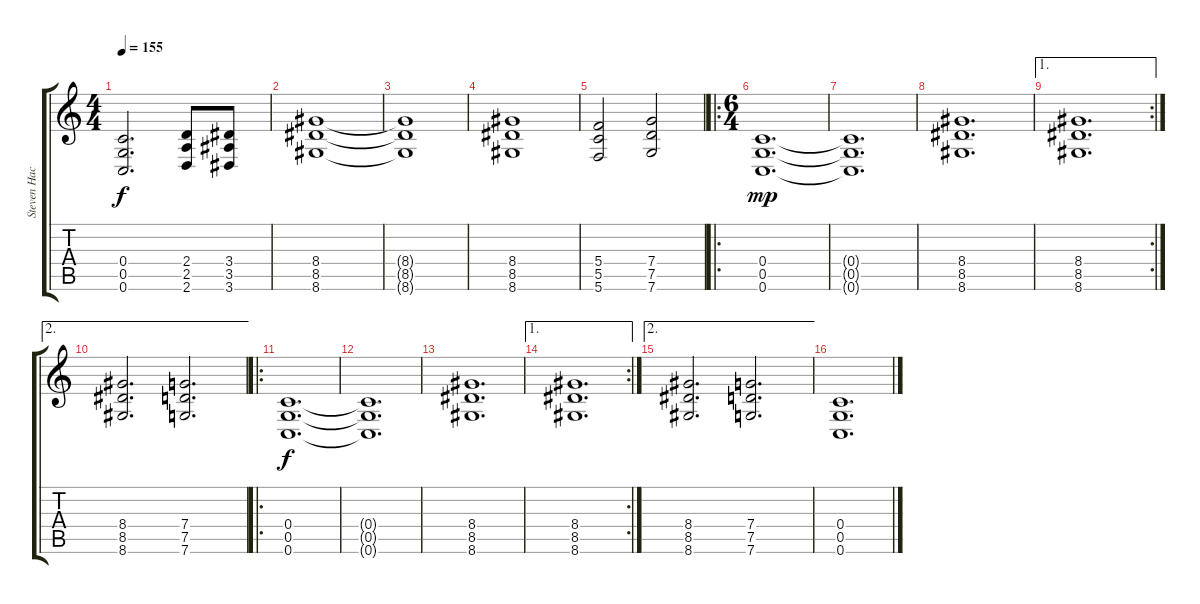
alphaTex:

\track ("Steven Hackney 2" "Steven Hac") {instrument distortionguitar}
\staff {score tabs}
\tuning (D4 A3 F3 C3 G2 C2) {hide}
\ts (4 4)
\tempo 155
\clef g2
\ks c
(0.4 0.5 0.6).2{d dy f} (2.4 2.5 2.6).8 (3.4 3.5 3.6).8 |
(8.4 8.5 8.6).1 |
(8.4{t} 8.5{t} 8.6{t}).1 |
(8.4 8.5 8.6).1 |
(5.4 5.5 5.6).2 (7.4 7.5 7.6).2 |
\ro
\ts (6 4)
(0.4 0.5 0.6).1{d dy mp} |
(0.4{t} 0.5{t} 0.6{t}).1{d} |
(8.4 8.5 8.6).1{d} |
\ae 1
\rc 2
(8.4 8.5 8.6).1{d} |
\ae 2
(8.4 8.5 8.6).2{d} (7.4 7.5 7.6).2{d} |
\ro
(0.4 0.5 0.6).1{d dy f} |
(0.4{t} 0.5{t} 0.6{t}).1{d} |
(8.4 8.5 8.6).1{d} |
\ae 1
\rc 2
(8.4 8.5 8.6).1{d} |
\ae 2
(8.4 8.5 8.6).2{d} (7.4 7.5 7.6).2{d} |
(0.4 0.5 0.6).1{d}
